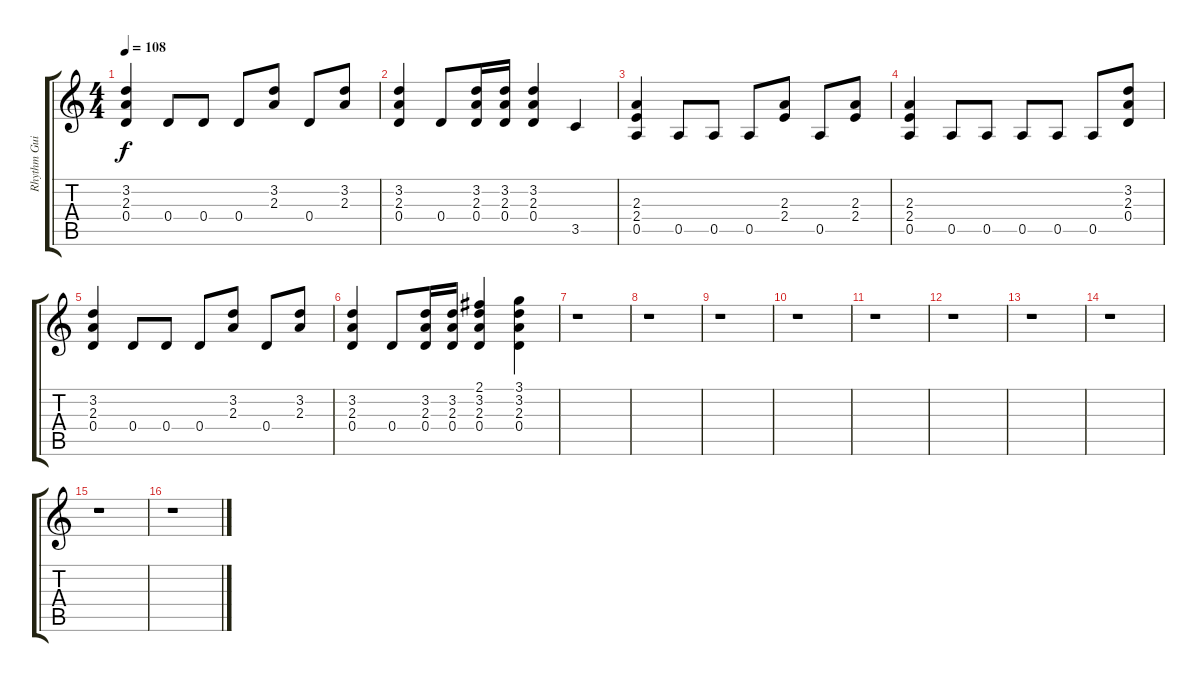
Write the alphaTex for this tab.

\track ("Rhythm Guitar" "Rhythm Gui") {instrument overdrivenguitar}
\staff {score tabs}
\tuning (E4 B3 G3 D3 A2 E2) {hide}
\ts (4 4)
\tempo 108
\clef g2
\ks c
(3.2 2.3 0.4).4{dy f} 0.4.8 0.4.8 0.4.8 (3.2 2.3).8 0.4.8 (3.2 2.3).8 |
(3.2 2.3 0.4).4 0.4.8 (3.2 2.3 0.4).16 (3.2 2.3 0.4).16 (3.2 2.3 0.4).4 3.5.4 |
(2.3 2.4 0.5).4 0.5.8 0.5.8 0.5.8 (2.3 2.4).8 0.5.8 (2.3 2.4).8 |
(2.3 2.4 0.5).4 0.5.8 0.5.8 0.5.8 0.5.8 0.5.8 (3.2 2.3 0.4).8 |
(3.2 2.3 0.4).4 0.4.8 0.4.8 0.4.8 (3.2 2.3).8 0.4.8 (3.2 2.3).8 |
(3.2 2.3 0.4).4 0.4.8 (3.2 2.3 0.4).16 (3.2 2.3 0.4).16 (2.1 3.2 2.3 0.4).4 (3.1 3.2 2.3 0.4).4 |
r.1 |
r.1 |
r.1 |
r.1 |
r.1 |
r.1 |
r.1 |
r.1 |
r.1 |
r.1
